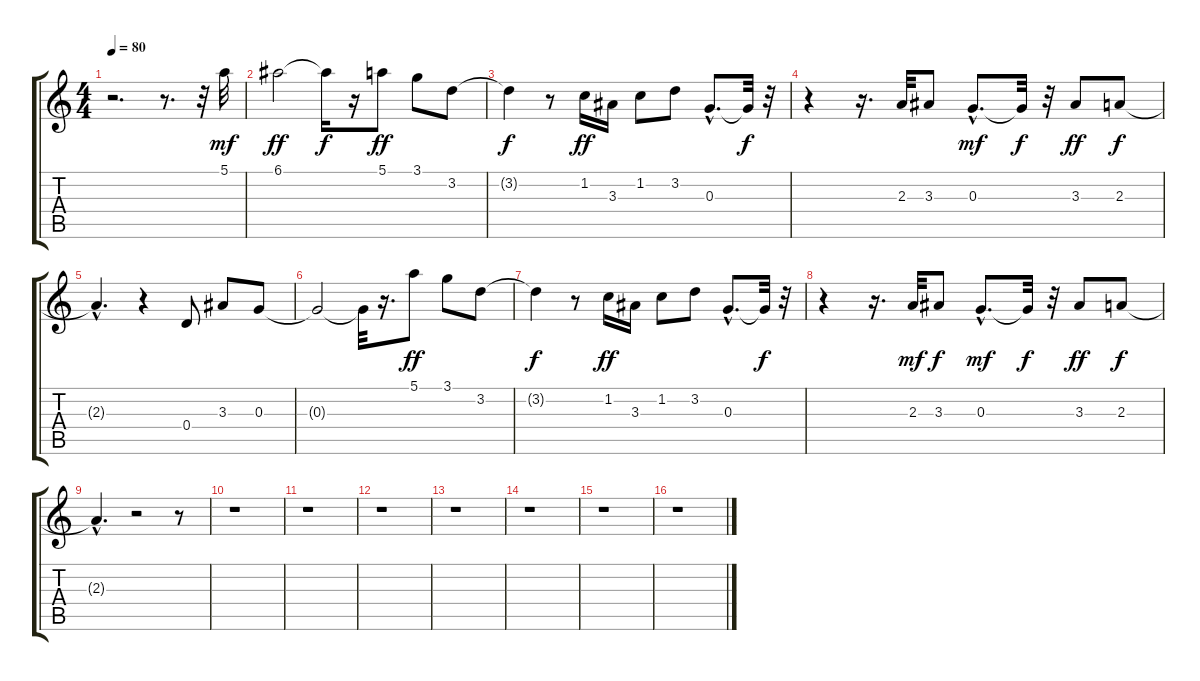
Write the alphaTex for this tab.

\track "" {instrument electricbassfinger}
\staff {score tabs}
\tuning (E4 B3 G3 D3 A2 E2) {hide}
\ts (4 4)
\tempo 80
\clef g2
\ks c
r.2{d dy mf instrument electricbassfinger} r.8{d} r.32 5.1.32 |
6.1.2{dy ff} 6.1{t}.16{dy f} r.16 5.1.8{dy ff} 3.1.8 3.2.8 |
3.2{t}.4{dy f} r.8 1.2.16{dy ff} 3.3.16 1.2.8 3.2.8 0.3{hac}.8{d} 0.3{t}.32{dy f} r.32 |
r.4 r.16{d} 2.3.32 3.3.8 0.3{hac}.8{d dy mf} 0.3{t}.32{dy f} r.32 3.3.8{dy ff} 2.3.8{dy f} |
2.3{hac t}.4{d} r.4 0.4.8 3.3.8 0.3.8 |
0.3{t}.2 0.3{t}.32 r.16{d} 5.1.8{dy ff} 3.1.8 3.2.8 |
3.2{t}.4{dy f} r.8 1.2.16{dy ff} 3.3.16 1.2.8 3.2.8 0.3{hac}.8{d} 0.3{t}.32{dy f} r.32 |
r.4 r.16{d} 2.3.32{dy mf} 3.3.8{dy f} 0.3{hac}.8{d dy mf} 0.3{t}.32{dy f} r.32 3.3.8{dy ff} 2.3.8{dy f} |
2.3{hac t}.4{d} r.2 r.8 |
r.1 |
r.1 |
r.1 |
r.1 |
r.1 |
r.1 |
r.1
